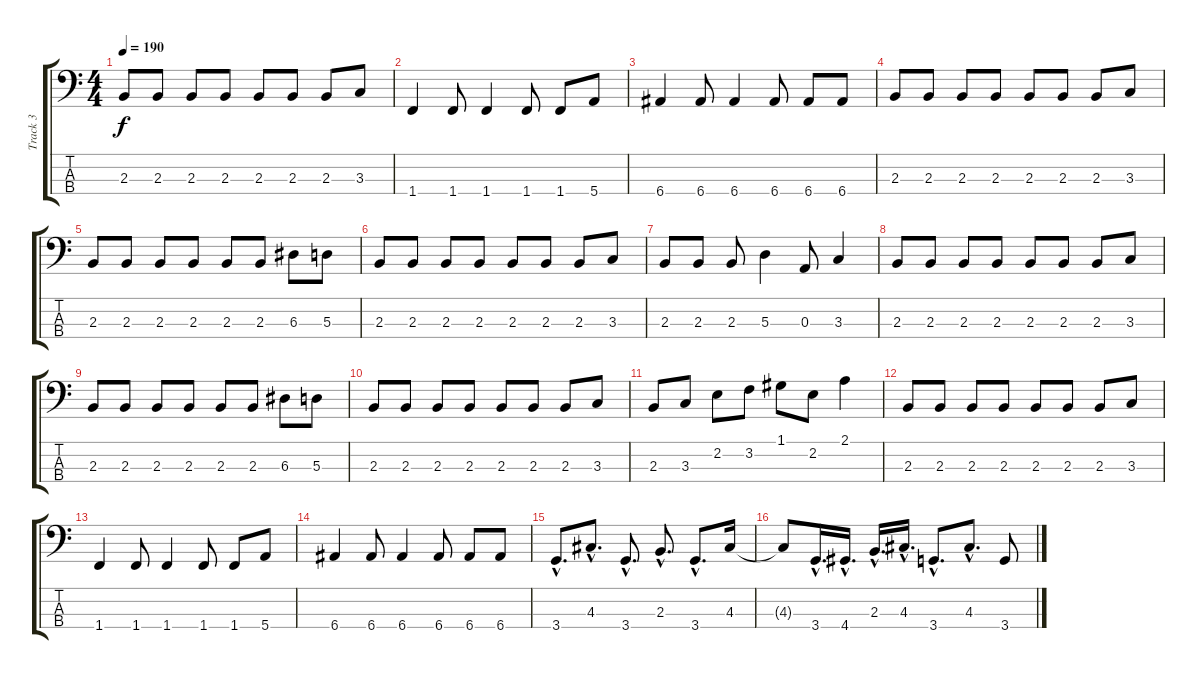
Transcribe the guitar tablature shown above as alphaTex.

\track ("Track 3" "Track 3") {instrument electricbassfinger}
\staff {score tabs}
\tuning (G2 D2 A1 E1) {hide}
\ts (4 4)
\tempo 190
\clef f4
\ks c
2.3.8{dy f} 2.3.8 2.3.8 2.3.8 2.3.8 2.3.8 2.3.8 3.3.8 |
1.4.4 1.4.8 1.4.4 1.4.8 1.4.8 5.4.8 |
6.4.4 6.4.8 6.4.4 6.4.8 6.4.8 6.4.8 |
2.3.8 2.3.8 2.3.8 2.3.8 2.3.8 2.3.8 2.3.8 3.3.8 |
2.3.8 2.3.8 2.3.8 2.3.8 2.3.8 2.3.8 6.3.8 5.3.8 |
2.3.8 2.3.8 2.3.8 2.3.8 2.3.8 2.3.8 2.3.8 3.3.8 |
2.3.8 2.3.8 2.3.8 5.3.4 0.3.8 3.3.4 |
2.3.8 2.3.8 2.3.8 2.3.8 2.3.8 2.3.8 2.3.8 3.3.8 |
2.3.8 2.3.8 2.3.8 2.3.8 2.3.8 2.3.8 6.3.8 5.3.8 |
2.3.8 2.3.8 2.3.8 2.3.8 2.3.8 2.3.8 2.3.8 3.3.8 |
2.3.8 3.3.8 2.2.8 3.2.8 1.1.8 2.2.8 2.1.4 |
2.3.8 2.3.8 2.3.8 2.3.8 2.3.8 2.3.8 2.3.8 3.3.8 |
1.4.4 1.4.8 1.4.4 1.4.8 1.4.8 5.4.8 |
6.4.4 6.4.8 6.4.4 6.4.8 6.4.8 6.4.8 |
3.4{hac}.8{d} 4.3{hac}.8{d} 3.4{hac}.8{d} 2.3{hac}.8{d} 3.4{hac}.8{d} 4.3.16 |
4.3{t}.8 3.4{hac}.16{d} 4.4{hac}.16{d} 2.3{hac}.16{d} 4.3{hac}.16{d} 3.4{hac}.8{d} 4.3{hac}.8{d} 3.4.8
